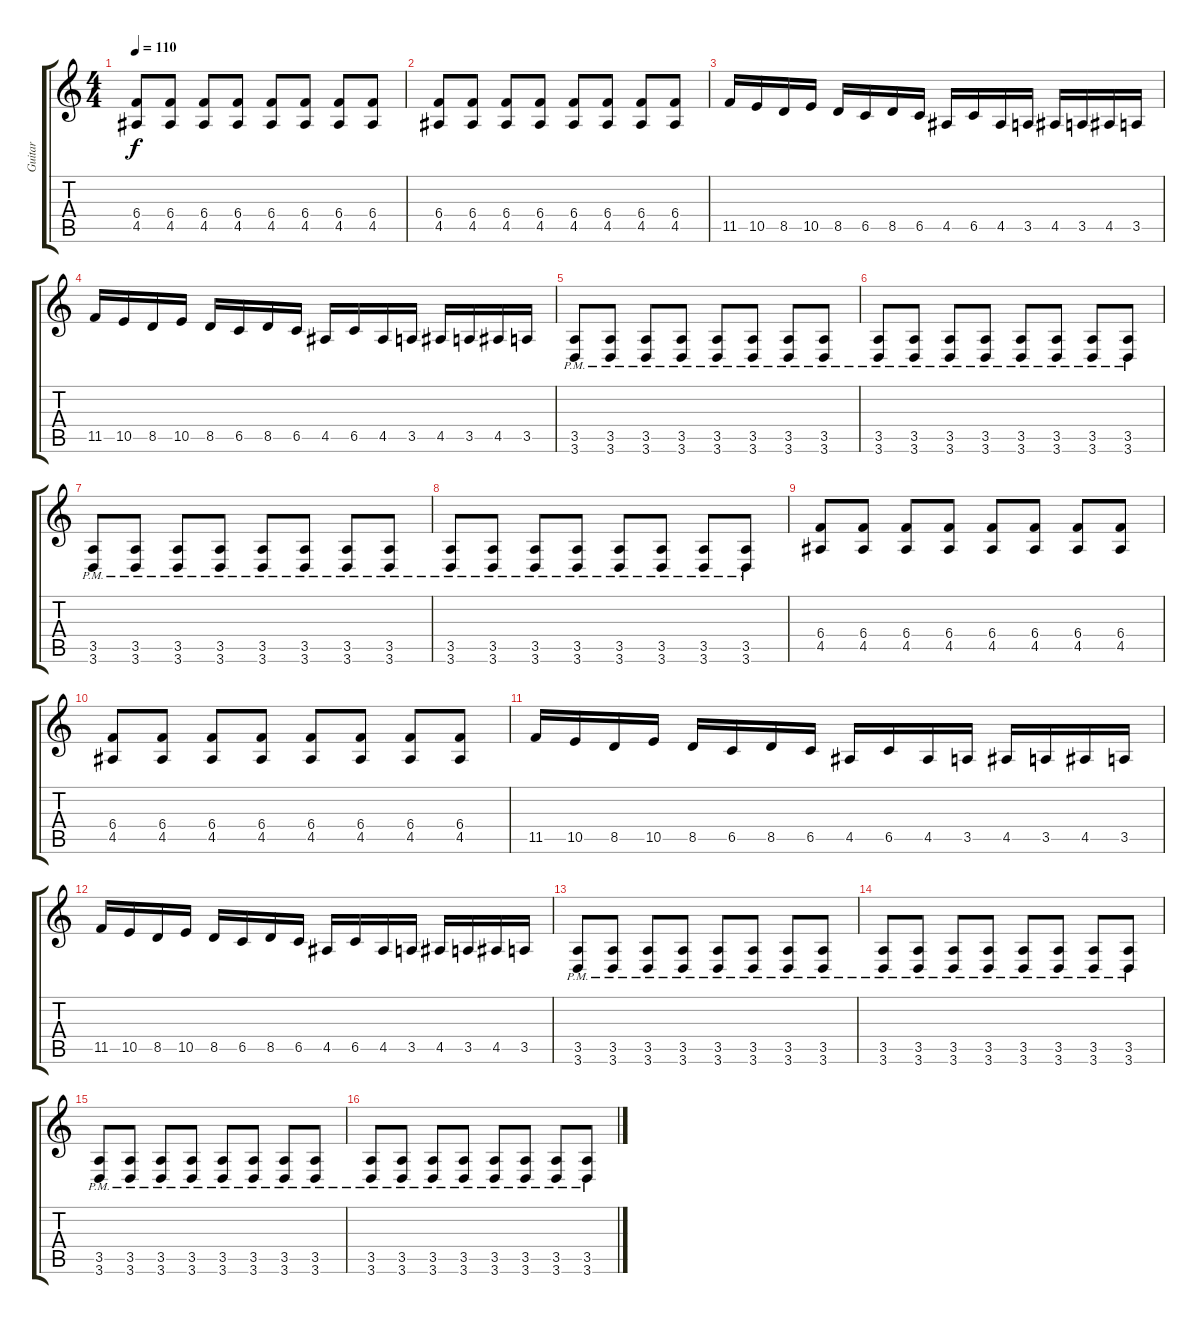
\track ("Guitar" "Guitar") {instrument distortionguitar}
\staff {score tabs}
\tuning (Db4 Ab3 E3 B2 Gb2 B1) {hide}
\ts (4 4)
\tempo 110
\clef g2
\ks c
(6.4 4.5).8{dy f} (6.4 4.5).8 (6.4 4.5).8 (6.4 4.5).8 (6.4 4.5).8 (6.4 4.5).8 (6.4 4.5).8 (6.4 4.5).8 |
(6.4 4.5).8 (6.4 4.5).8 (6.4 4.5).8 (6.4 4.5).8 (6.4 4.5).8 (6.4 4.5).8 (6.4 4.5).8 (6.4 4.5).8 |
11.5.16 10.5.16 8.5.16 10.5.16 8.5.16 6.5.16 8.5.16 6.5.16 4.5.16 6.5.16 4.5.16 3.5.16 4.5.16 3.5.16 4.5.16 3.5.16 |
11.5.16 10.5.16 8.5.16 10.5.16 8.5.16 6.5.16 8.5.16 6.5.16 4.5.16 6.5.16 4.5.16 3.5.16 4.5.16 3.5.16 4.5.16 3.5.16 |
(3.5{pm} 3.6{pm}).8 (3.5{pm} 3.6{pm}).8 (3.5{pm} 3.6{pm}).8 (3.5{pm} 3.6{pm}).8 (3.5{pm} 3.6{pm}).8 (3.5{pm} 3.6{pm}).8 (3.5{pm} 3.6{pm}).8 (3.5{pm} 3.6{pm}).8 |
(3.5{pm} 3.6{pm}).8 (3.5{pm} 3.6{pm}).8 (3.5{pm} 3.6{pm}).8 (3.5{pm} 3.6{pm}).8 (3.5{pm} 3.6{pm}).8 (3.5{pm} 3.6{pm}).8 (3.5{pm} 3.6{pm}).8 (3.5{pm} 3.6{pm}).8 |
(3.5{pm} 3.6{pm}).8 (3.5{pm} 3.6{pm}).8 (3.5{pm} 3.6{pm}).8 (3.5{pm} 3.6{pm}).8 (3.5{pm} 3.6{pm}).8 (3.5{pm} 3.6{pm}).8 (3.5{pm} 3.6{pm}).8 (3.5{pm} 3.6{pm}).8 |
(3.5{pm} 3.6{pm}).8 (3.5{pm} 3.6{pm}).8 (3.5{pm} 3.6{pm}).8 (3.5{pm} 3.6{pm}).8 (3.5{pm} 3.6{pm}).8 (3.5{pm} 3.6{pm}).8 (3.5{pm} 3.6{pm}).8 (3.5{pm} 3.6{pm}).8 |
(6.4 4.5).8 (6.4 4.5).8 (6.4 4.5).8 (6.4 4.5).8 (6.4 4.5).8 (6.4 4.5).8 (6.4 4.5).8 (6.4 4.5).8 |
(6.4 4.5).8 (6.4 4.5).8 (6.4 4.5).8 (6.4 4.5).8 (6.4 4.5).8 (6.4 4.5).8 (6.4 4.5).8 (6.4 4.5).8 |
11.5.16 10.5.16 8.5.16 10.5.16 8.5.16 6.5.16 8.5.16 6.5.16 4.5.16 6.5.16 4.5.16 3.5.16 4.5.16 3.5.16 4.5.16 3.5.16 |
11.5.16 10.5.16 8.5.16 10.5.16 8.5.16 6.5.16 8.5.16 6.5.16 4.5.16 6.5.16 4.5.16 3.5.16 4.5.16 3.5.16 4.5.16 3.5.16 |
(3.5{pm} 3.6{pm}).8 (3.5{pm} 3.6{pm}).8 (3.5{pm} 3.6{pm}).8 (3.5{pm} 3.6{pm}).8 (3.5{pm} 3.6{pm}).8 (3.5{pm} 3.6{pm}).8 (3.5{pm} 3.6{pm}).8 (3.5{pm} 3.6{pm}).8 |
(3.5{pm} 3.6{pm}).8 (3.5{pm} 3.6{pm}).8 (3.5{pm} 3.6{pm}).8 (3.5{pm} 3.6{pm}).8 (3.5{pm} 3.6{pm}).8 (3.5{pm} 3.6{pm}).8 (3.5{pm} 3.6{pm}).8 (3.5{pm} 3.6{pm}).8 |
(3.5{pm} 3.6{pm}).8 (3.5{pm} 3.6{pm}).8 (3.5{pm} 3.6{pm}).8 (3.5{pm} 3.6{pm}).8 (3.5{pm} 3.6{pm}).8 (3.5{pm} 3.6{pm}).8 (3.5{pm} 3.6{pm}).8 (3.5{pm} 3.6{pm}).8 |
(3.5{pm} 3.6{pm}).8 (3.5{pm} 3.6{pm}).8 (3.5{pm} 3.6{pm}).8 (3.5{pm} 3.6{pm}).8 (3.5{pm} 3.6{pm}).8 (3.5{pm} 3.6{pm}).8 (3.5{pm} 3.6{pm}).8 (3.5{pm} 3.6{pm}).8
